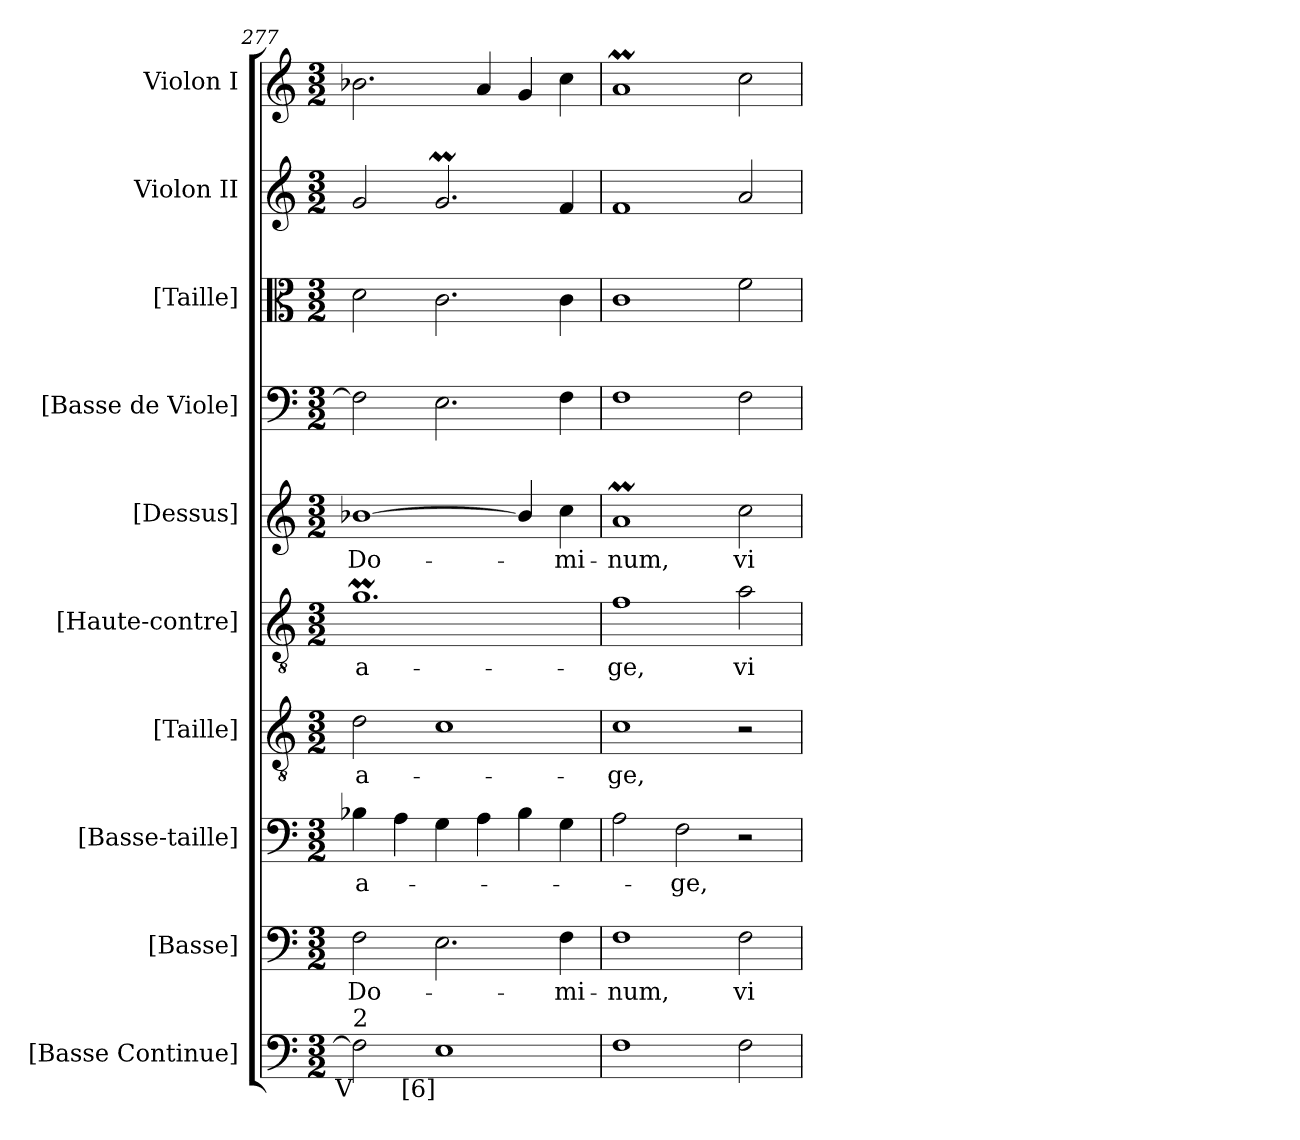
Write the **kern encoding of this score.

**kern	**kern	**text	**kern	**text	**kern	**text	**kern	**text	**kern	**text	**kern	**kern	**kern	**kern
*part10	*part9	*part9	*part8	*part8	*part7	*part7	*part6	*part6	*part5	*part5	*part4	*part3	*part2	*part1
*staff10	*staff9	*staff9	*staff8	*staff8	*staff7	*staff7	*staff6	*staff6	*staff5	*staff5	*staff4	*staff3	*staff2	*staff1
*I"[Basse Continue]	*I"[Basse]	*	*I"[Basse-taille]	*	*I"[Taille]	*	*I"[Haute-contre]	*	*I"[Dessus]	*	*I"[Basse de Viole]	*I"[Taille]	*I"Violon II	*I"Violon I
*I'B.c.	*I'B.	*	*I'B.t.	*	*I'T.	*	*I'H.C.	*	*I'D.	*	*	*	*I'Vln. II	*I'Vln. I
*clefF4	*clefF4	*	*clefF4	*	*clefGv2	*	*clefGv2	*	*clefG2	*	*clefF4	*clefC3	*clefG2	*clefG2
*	*	*	*	*	*ITrd7c12	*	*ITrd7c12	*	*	*	*	*	*	*
*k[]	*k[]	*	*k[]	*	*k[]	*	*k[]	*	*k[]	*	*k[]	*k[]	*k[]	*k[]
*M3/2	*M3/2	*	*M3/2	*	*M3/2	*	*M3/2	*	*M3/2	*	*M3/2	*M3/2	*M3/2	*M3/2
=277	=277	=277	=277	=277	=277	=277	=277	=277	=277	=277	=277	=277	=277	=277
!	!	!LO:LY:b:color=#000000	!	!	!	!	!	!	!	!	!	!	!	!
!	!	!	!	!LO:LY:b:color=#000000	!	!	!	!	!	!	!	!	!	!
!	!	!	!	!	!	!LO:LY:b:color=#000000	!	!	!	!	!	!	!	!
!	!	!	!	!	!	!	!	!LO:LY:b:color=#000000	!	!	!	!	!	!
!LO:TX:b:rj:t=V	!	!	!	!	!	!	!	!	!	!	!	!	!	!
!LO:TX:t=2	!	!	!	!	!	!	!	!	!	!	!	!	!	!
!	!	!	!	!	!	!	!	!	!	!LO:LY:b:color=#000000	!	!	!	!
2Fi\]	2Fi\	Do-	4B-Xi\	a-	2Di\	a-	1.GMi	a-	[1b-Xi	Do-	2Fi\]	2di\	2gi/	2.b-Xi\
.	.	.	4Ai\	.	.	.	.	.	.	.	.	.	.	.
!LO:TX:b:rj:t=[6]	!	!	!	!	!	!	!	!	!	!	!	!	!	!
1Ei	2.Ei\	.	4Gi\	.	1Ci	.	.	.	.	.	2.Ei\	2.ci\	2.gMi/	.
.	.	.	4Ai\	.	.	.	.	.	.	.	.	.	.	4ai/
.	.	.	4B-i\	.	.	.	.	.	4b-i/]	.	.	.	.	4gi/
!	!	!LO:LY:b:color=#000000	!	!	!	!	!	!	!	!	!	!	!	!
!	!	!	!	!	!	!	!	!	!	!LO:LY:b:color=#000000	!	!	!	!
.	4Fi\	-mi-	4Gi\	.	.	.	.	.	4cci\	-mi-	4Fi\	4ci\	4fi/	4cci\
=278	=278	=278	=278	=278	=278	=278	=278	=278	=278	=278	=278	=278	=278	=278
!	!	!LO:LY:b:color=#000000	!	!	!	!	!	!	!	!	!	!	!	!
!	!	!	!	!	!	!LO:LY:b:color=#000000	!	!	!	!	!	!	!	!
!	!	!	!	!	!	!	!	!LO:LY:b:color=#000000	!	!	!	!	!	!
!	!	!	!	!	!	!	!	!	!	!LO:LY:b:color=#000000	!	!	!	!
1Fi	1Fi	-num,	2Ai\	.	1Ci	-ge,	1Fi	-ge,	1aMi	-num,	1Fi	1ci	1fi	1aMi
!	!	!	!	!LO:LY:b:color=#000000	!	!	!	!	!	!	!	!	!	!
.	.	.	2Fi\	-ge,	.	.	.	.	.	.	.	.	.	.
!	!	!LO:LY:b:color=#000000	!	!	!	!	!	!	!	!	!	!	!	!
!	!	!	!	!	!	!	!	!LO:LY:b:color=#000000	!	!	!	!	!	!
!	!	!	!	!	!	!	!	!	!	!LO:LY:b:color=#000000	!	!	!	!
2Fi\	2Fi\	vi-	2r	.	2r	.	2Ai\	vi-	2cci\	vi-	2Fi\	2fi\	2ai/	2cci\
=	=	=	=	=	=	=	=	=	=	=	=	=	=	=
*-	*-	*-	*-	*-	*-	*-	*-	*-	*-	*-	*-	*-	*-	*-
